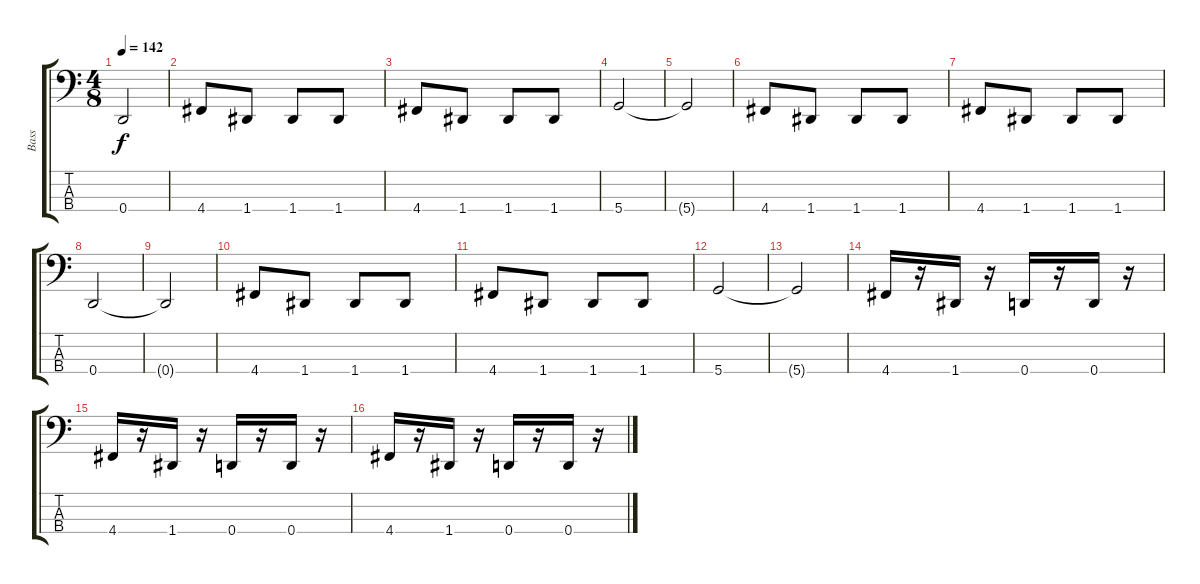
\track ("Bass" "Bass") {instrument electricbassfinger}
\staff {score tabs}
\tuning (G2 D2 A1 D1) {hide}
\ts (4 8)
\tempo 142
\clef f4
\ks c
0.4{t}.2{dy f} |
4.4.8 1.4.8 1.4.8 1.4.8 |
4.4.8 1.4.8 1.4.8 1.4.8 |
5.4.2 |
5.4{t}.2 |
4.4.8 1.4.8 1.4.8 1.4.8 |
4.4.8 1.4.8 1.4.8 1.4.8 |
0.4.2 |
0.4{t}.2 |
4.4.8 1.4.8 1.4.8 1.4.8 |
4.4.8 1.4.8 1.4.8 1.4.8 |
5.4.2 |
5.4{t}.2 |
4.4.16 r.16 1.4.16 r.16 0.4.16 r.16 0.4.16 r.16 |
4.4.16 r.16 1.4.16 r.16 0.4.16 r.16 0.4.16 r.16 |
4.4.16 r.16 1.4.16 r.16 0.4.16 r.16 0.4.16 r.16
